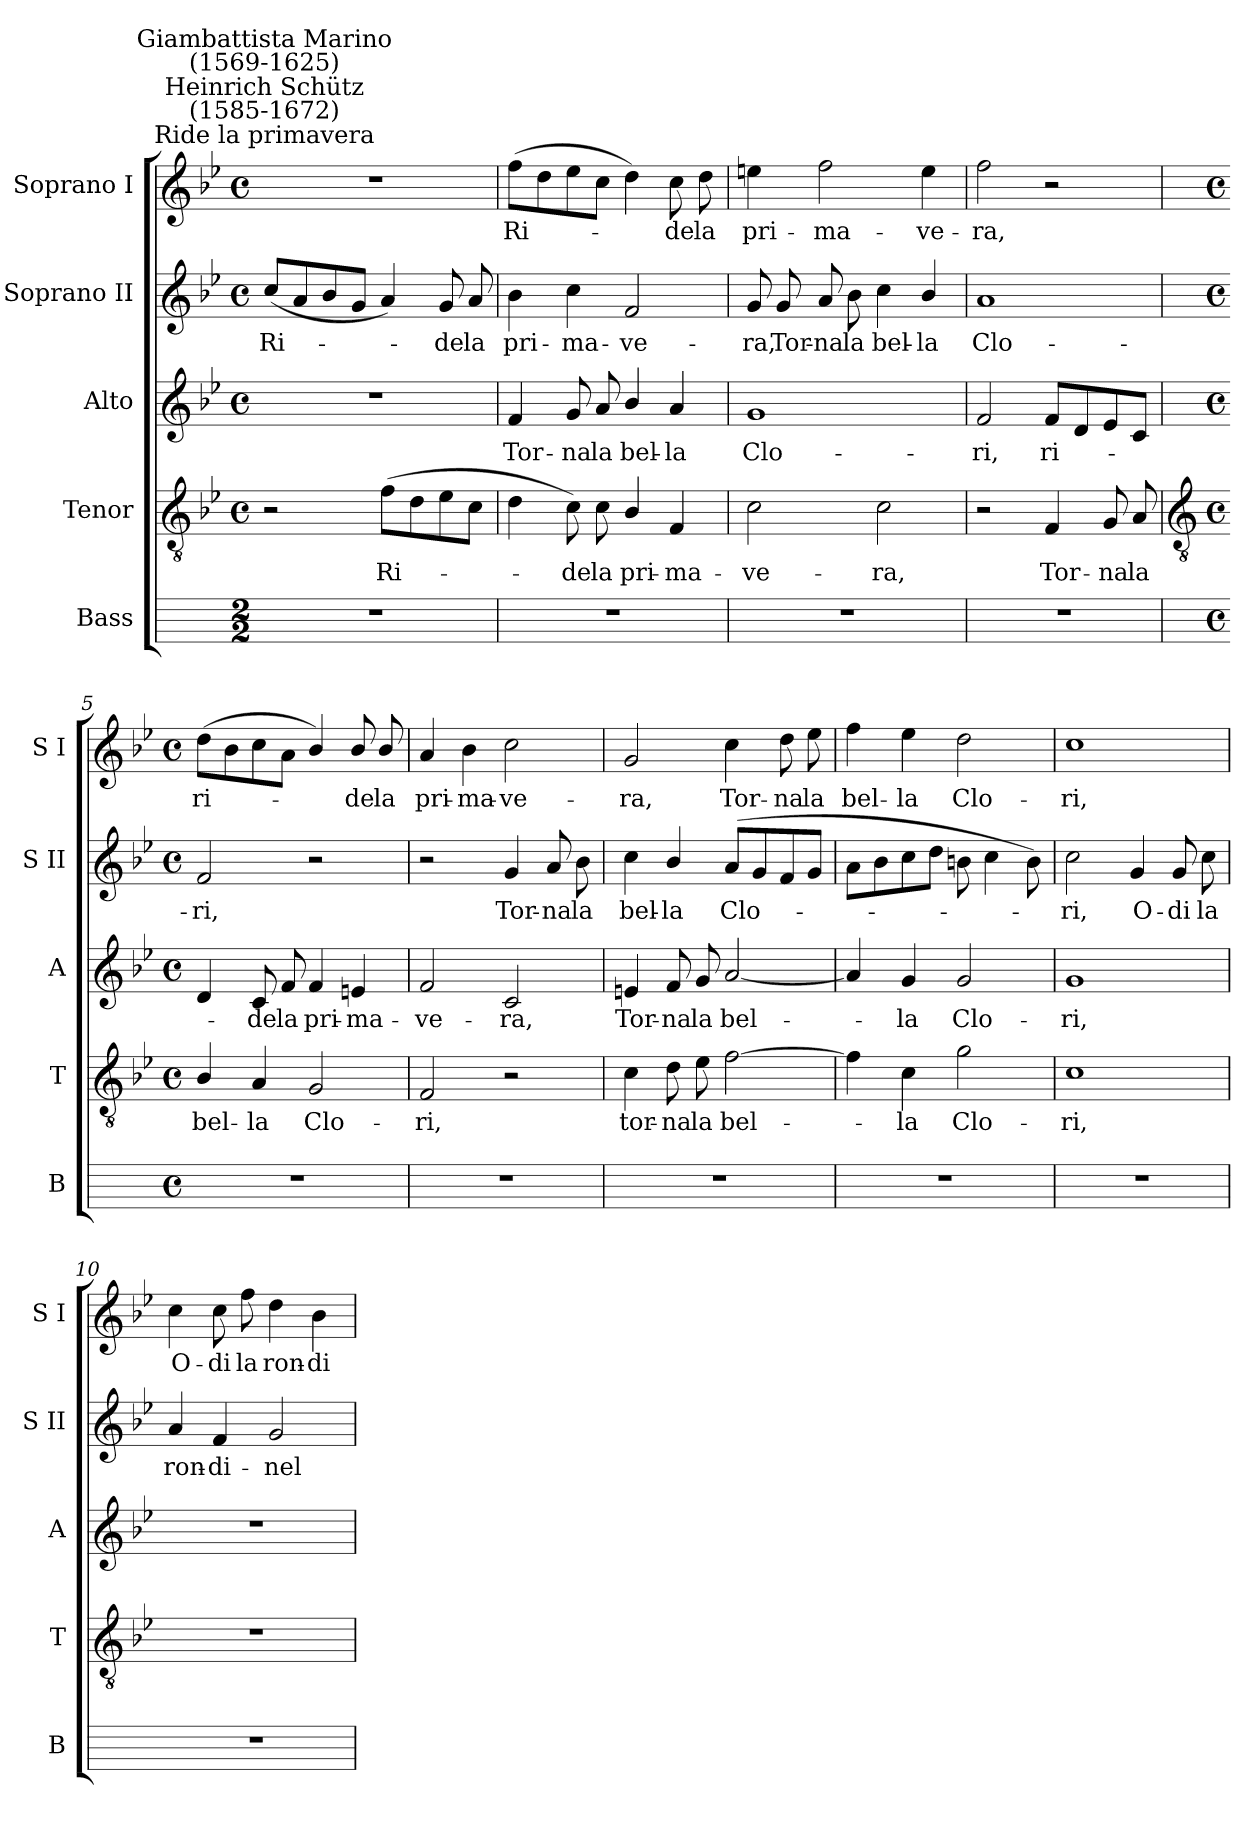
**kern	**kern	**text	**kern	**text	**kern	**text	**kern	**text
*part5	*part4	*part4	*part3	*part3	*part2	*part2	*part1	*part1
*staff5	*staff4	*staff4	*staff3	*staff3	*staff2	*staff2	*staff1	*staff1
*I"Bass	*I"Tenor	*	*I"Alto	*	*I"Soprano II	*	*I"Soprano I	*
*I'B	*I'T	*	*I'A	*	*I'S II	*	*I'S I	*
*	*clefGv2	*	*clefG2	*	*clefG2	*	*clefG2	*
*	*k[b-e-]	*	*k[b-e-]	*	*k[b-e-]	*	*k[b-e-]	*
*	*B-:	*	*B-:	*	*B-:	*	*B-:	*
*M2/2	*M4/4	*	*M4/4	*	*M4/4	*	*M4/4	*
*	*met(c)	*	*met(c)	*	*met(c)	*	*met(c)	*
=1	=1	=1	=1	=1	=1	=1	=1	=1
!	!	!	!	!	!	!	!LO:TX:a:cj:t=Ride la primavera	!
!	!	!	!	!	!	!	!LO:TX:a:cj:t=Heinrich Schütz\n(1585-1672)	!
!	!	!	!	!	!	!	!LO:TX:a:cj:t=Giambattista Marino\n(1569-1625)	!
!	!	!	!	!	!	!LO:LY:b	!	!
1r	2r	.	1r	.	(<8ccL	Ri-	1r	.
.	.	.	.	.	8a	.	.	.
.	.	.	.	.	8b-	.	.	.
.	.	.	.	.	8gJ	.	.	.
!	!	!LO:LY:b	!	!	!	!	!	!
.	(>8fL	Ri-	.	.	4a)	.	.	.
.	8d	.	.	.	.	.	.	.
!	!	!	!	!	!	!LO:LY:b	!	!
.	8e-	.	.	.	8g	de	.	.
!	!	!	!	!	!	!LO:LY:b	!	!
.	8cJ	.	.	.	8a	la	.	.
=2	=2	=2	=2	=2	=2	=2	=2	=2
!	!	!	!	!LO:LY:b	!	!LO:LY:b	!	!LO:LY:b
1r	4d	.	4f	Tor-	4b-	pri-	(>8ffL	Ri-
.	.	.	.	.	.	.	8dd	.
!	!	!LO:LY:b	!	!LO:LY:b	!	!LO:LY:b	!	!
.	8c)	de	8g	-na	4cc	-ma-	8ee-	.
!	!	!LO:LY:b	!	!LO:LY:b	!	!	!	!
.	8c	la	8a	la	.	.	8ccJ	.
!	!	!LO:LY:b	!	!LO:LY:b	!	!LO:LY:b	!	!
.	4B-/	pri-	4b-/	bel-	2f	-ve-	4dd)	.
!	!	!LO:LY:b	!	!LO:LY:b	!	!	!	!LO:LY:b
.	4F	-ma-	4a	-la	.	.	8cc	de
!	!	!	!	!	!	!	!	!LO:LY:b
.	.	.	.	.	.	.	8dd	la
=3	=3	=3	=3	=3	=3	=3	=3	=3
!	!	!LO:LY:b	!	!LO:LY:b	!	!LO:LY:b	!	!LO:LY:b
1r	2c	-ve-	1g	Clo-	8g	-ra,	4een	pri-
!	!	!	!	!	!	!LO:LY:b	!	!
.	.	.	.	.	8g	Tor-	.	.
!	!	!	!	!	!	!LO:LY:b	!	!LO:LY:b
.	.	.	.	.	8a	-na	2ff	-ma-
!	!	!	!	!	!	!LO:LY:b	!	!
.	.	.	.	.	8b-	la	.	.
!	!	!LO:LY:b	!	!	!	!LO:LY:b	!	!
.	2c	-ra,	.	.	4cc	bel-	.	.
!	!	!	!	!	!	!LO:LY:b	!	!LO:LY:b
.	.	.	.	.	4b-/	-la	4ee	-ve-
=4	=4	=4	=4	=4	=4	=4	=4	=4
!	!	!	!	!LO:LY:b	!	!LO:LY:b	!	!LO:LY:b
1r	2r	.	2f	-ri,	1a	Clo-	2ff	-ra,
!	!	!LO:LY:b	!	!LO:LY:b	!	!	!	!
.	4F	Tor-	8fL	ri-	.	.	2r	.
.	.	.	8d	.	.	.	.	.
!	!	!LO:LY:b	!	!	!	!	!	!
.	8G	-na	8e-	.	.	.	.	.
!	!	!LO:LY:b	!	!	!	!	!	!
.	8A	la	8cJ	.	.	.	.	.
!!LO:LB:g=z
=5	=5	=5	=5	=5	=5	=5	=5	=5
*	*clefGv2	*	*	*	*	*	*	*
*M4/4	*M4/4	*	*M4/4	*	*M4/4	*	*M4/4	*
*met(c)	*met(c)	*	*met(c)	*	*met(c)	*	*met(c)	*
!	!	!LO:LY:b	!	!	!	!LO:LY:b	!	!LO:LY:b
1r	4B-/	bel-	4d	.	2f	-ri,	(>8ddL	ri-
.	.	.	.	.	.	.	8b-	.
!	!	!LO:LY:b	!	!LO:LY:b	!	!	!	!
.	4A	-la	8c	de	.	.	8cc	.
!	!	!	!	!LO:LY:b	!	!	!	!
.	.	.	8f	la	.	.	8aJ	.
!	!	!LO:LY:b	!	!LO:LY:b	!	!	!	!
.	2G	Clo-	4f	pri-	2r	.	4b-/)	.
!	!	!	!	!LO:LY:b	!	!	!	!LO:LY:b
.	.	.	4en	-ma-	.	.	8b-/	de
!	!	!	!	!	!	!	!	!LO:LY:b
.	.	.	.	.	.	.	8b-/	la
=6	=6	=6	=6	=6	=6	=6	=6	=6
!	!	!LO:LY:b	!	!LO:LY:b	!	!	!	!LO:LY:b
1r	2F	-ri,	2f	-ve-	2r	.	4a	pri-
!	!	!	!	!	!	!	!	!LO:LY:b
.	.	.	.	.	.	.	4b-	-ma-
!	!	!	!	!LO:LY:b	!	!LO:LY:b	!	!LO:LY:b
.	2r	.	2c	-ra,	4g	Tor-	2cc	-ve-
!	!	!	!	!	!	!LO:LY:b	!	!
.	.	.	.	.	8a	-na	.	.
!	!	!	!	!	!	!LO:LY:b	!	!
.	.	.	.	.	8b-	la	.	.
=7	=7	=7	=7	=7	=7	=7	=7	=7
!	!	!LO:LY:b	!	!LO:LY:b	!	!LO:LY:b	!	!LO:LY:b
1r	4c	tor-	4en	Tor-	4cc	bel-	2g	-ra,
!	!	!LO:LY:b	!	!LO:LY:b	!	!LO:LY:b	!	!
.	8d	-na	8f	-na	4b-/	-la	.	.
!	!	!LO:LY:b	!	!LO:LY:b	!	!	!	!
.	8e-	la	8g	la	.	.	.	.
!	!	!LO:LY:b	!	!LO:LY:b	!	!LO:LY:b	!	!LO:LY:b
.	[2f	bel-	[2a	bel-	(>8aL	Clo-	4cc	Tor-
.	.	.	.	.	8g	.	.	.
!	!	!	!	!	!	!	!	!LO:LY:b
.	.	.	.	.	8f	.	8dd	-na
!	!	!	!	!	!	!	!	!LO:LY:b
.	.	.	.	.	8gJ	.	8ee-	la
=8	=8	=8	=8	=8	=8	=8	=8	=8
!	!	!	!	!	!	!	!	!LO:LY:b
1r	4f]	.	4a]	.	8aL	.	4ff	bel-
.	.	.	.	.	8b-	.	.	.
!	!	!LO:LY:b	!	!LO:LY:b	!	!	!	!LO:LY:b
.	4c	la	4g	la	8cc	.	4ee-	-la
.	.	.	.	.	8ddJ	.	.	.
!	!	!LO:LY:b	!	!LO:LY:b	!	!	!	!LO:LY:b
.	2g	Clo-	2g	Clo-	8bn	.	2dd	Clo-
.	.	.	.	.	4cc	.	.	.
.	.	.	.	.	8b)	.	.	.
=9	=9	=9	=9	=9	=9	=9	=9	=9
!	!	!LO:LY:b	!	!LO:LY:b	!	!LO:LY:b	!	!LO:LY:b
1r	1c	-ri,	1g	-ri,	2cc	ri,	1cc	-ri,
!	!	!	!	!	!	!LO:LY:b	!	!
.	.	.	.	.	4g	O-	.	.
!	!	!	!	!	!	!LO:LY:b	!	!
.	.	.	.	.	8g	-di	.	.
!	!	!	!	!	!	!LO:LY:b	!	!
.	.	.	.	.	8cc	la	.	.
=10	=10	=10	=10	=10	=10	=10	=10	=10
!	!	!	!	!	!	!LO:LY:b	!	!LO:LY:b
1r	1r	.	1r	.	4a	ron-	4cc	O-
!	!	!	!	!	!	!LO:LY:b	!	!LO:LY:b
.	.	.	.	.	4f	-di-	8cc	-di
!	!	!	!	!	!	!	!	!LO:LY:b
.	.	.	.	.	.	.	8ff	la
!	!	!	!	!	!	!LO:LY:b	!	!LO:LY:b
.	.	.	.	.	2g	-nel-	4dd	ron-
!	!	!	!	!	!	!	!	!LO:LY:b
.	.	.	.	.	.	.	4b-	-di-
=	=	=	=	=	=	=	=	=
*-	*-	*-	*-	*-	*-	*-	*-	*-
